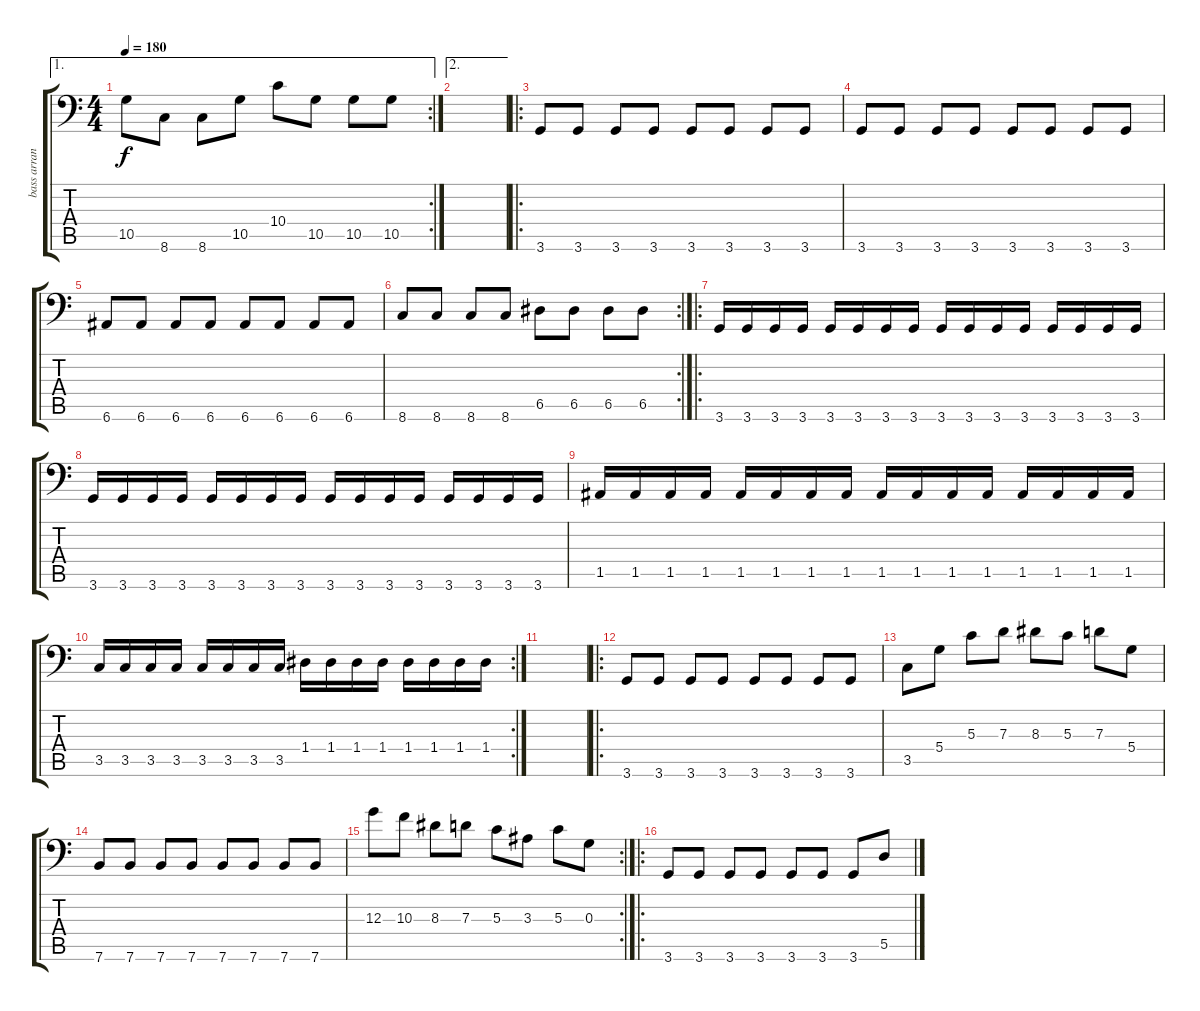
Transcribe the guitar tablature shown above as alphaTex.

\track ("bass arranged to guitar" "bass arran") {instrument electricbassfinger}
\staff {score tabs}
\tuning (E3 B2 G2 D2 A1 E1) {hide}
\ae 1
\rc 2
\ts (4 4)
\tempo 180
\clef f4
\ks c
10.5.8{dy f} 8.6.8 8.6.8 10.5.8 10.4.8 10.5.8 10.5.8 10.5.8 |
\ae 2
|
\ro
3.6.8 3.6.8 3.6.8 3.6.8 3.6.8 3.6.8 3.6.8 3.6.8 |
3.6.8 3.6.8 3.6.8 3.6.8 3.6.8 3.6.8 3.6.8 3.6.8 |
6.6.8 6.6.8 6.6.8 6.6.8 6.6.8 6.6.8 6.6.8 6.6.8 |
\rc 2
8.6.8 8.6.8 8.6.8 8.6.8 6.5.8 6.5.8 6.5.8 6.5.8 |
\ro
3.6.16 3.6.16 3.6.16 3.6.16 3.6.16 3.6.16 3.6.16 3.6.16 3.6.16 3.6.16 3.6.16 3.6.16 3.6.16 3.6.16 3.6.16 3.6.16 |
3.6.16 3.6.16 3.6.16 3.6.16 3.6.16 3.6.16 3.6.16 3.6.16 3.6.16 3.6.16 3.6.16 3.6.16 3.6.16 3.6.16 3.6.16 3.6.16 |
1.5.16 1.5.16 1.5.16 1.5.16 1.5.16 1.5.16 1.5.16 1.5.16 1.5.16 1.5.16 1.5.16 1.5.16 1.5.16 1.5.16 1.5.16 1.5.16 |
\rc 2
3.5.16 3.5.16 3.5.16 3.5.16 3.5.16 3.5.16 3.5.16 3.5.16 1.4.16 1.4.16 1.4.16 1.4.16 1.4.16 1.4.16 1.4.16 1.4.16 |
|
\ro
3.6.8 3.6.8 3.6.8 3.6.8 3.6.8 3.6.8 3.6.8 3.6.8 |
3.5.8 5.4.8 5.3.8 7.3.8 8.3.8 5.3.8 7.3.8 5.4.8 |
7.6.8 7.6.8 7.6.8 7.6.8 7.6.8 7.6.8 7.6.8 7.6.8 |
\rc 2
12.3.8 10.3.8 8.3.8 7.3.8 5.3.8 3.3.8 5.3.8 0.3.8 |
\ro
3.6.8 3.6.8 3.6.8 3.6.8 3.6.8 3.6.8 3.6.8 5.5.8
